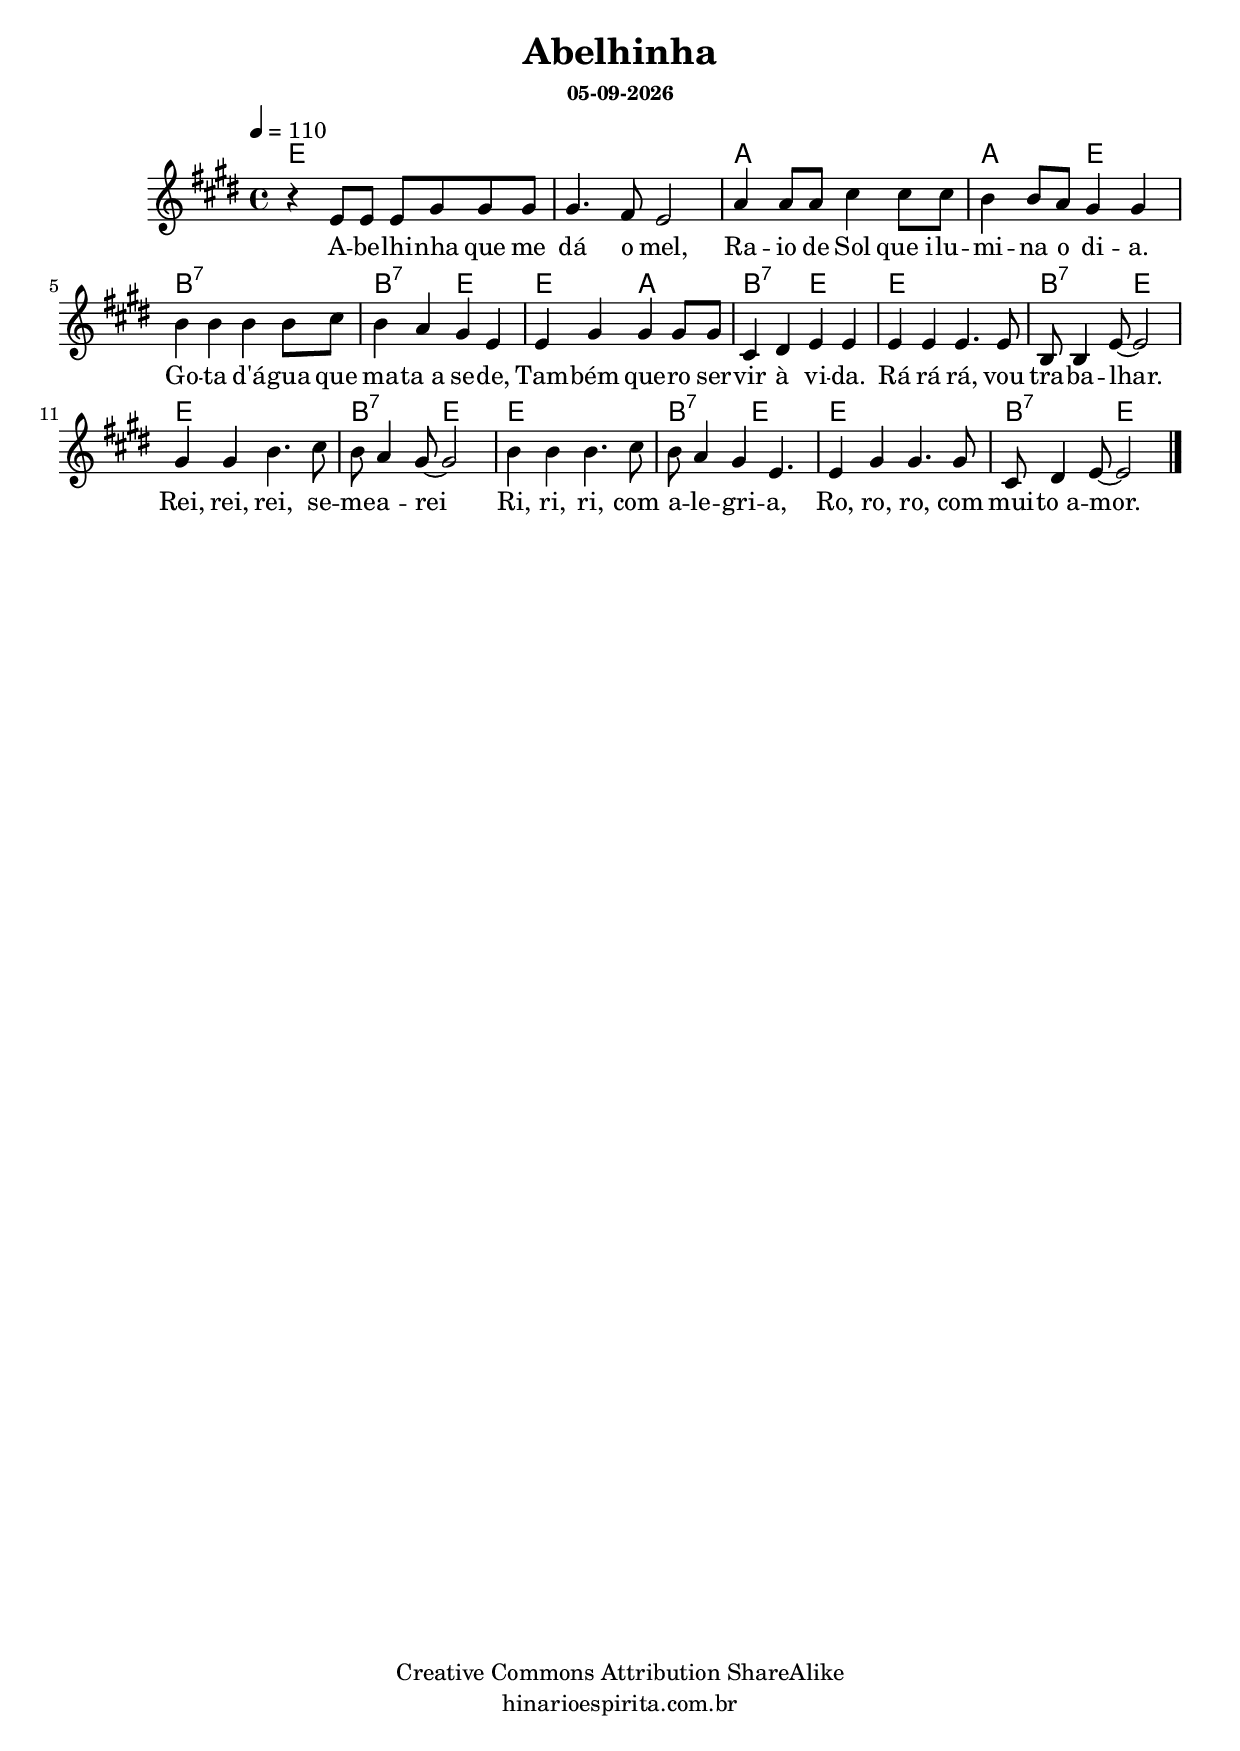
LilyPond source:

\version "2.16.0"
\pointAndClickOff

\header {
  title = "Abelhinha"
  subsubtitle = #(strftime "%d-%m-%Y" (localtime (current-time)))
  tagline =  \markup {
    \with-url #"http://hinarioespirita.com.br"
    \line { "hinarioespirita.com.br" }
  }
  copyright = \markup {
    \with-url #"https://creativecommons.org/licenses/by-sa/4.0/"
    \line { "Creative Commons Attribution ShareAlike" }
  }
}

melodia = \relative c' {
  \key e \major
  \time 4/4
  \tempo 4 = 110
  \clef treble

  % 1
  r4 e8 e e gis gis gis | gis4. fis8 e2 | 
  a4 a8 a cis4 cis8 cis | b4 b8 a gis4 gis |
  b4 b b b8 cis | b4 a gis e |
  e gis gis gis8 gis | cis,4 dis e e |
  e e e4. e8 | b8 b4 e8~ e2 |
  gis4 gis b4. cis8 | b a4 gis8~ gis2 |
  b4 b b4. cis8 | b8 a4 gis e4. |
  e4 gis gis4. gis8 | cis,8 dis4 e8~ e2 \bar "|."
}

letra = \lyricmode {
  A -- be -- lhi -- nha que me dá o mel,  
  Ra -- io de Sol que_i -- lu -- mi -- na o di -- a.  
  Go -- ta d'á -- gua que ma -- ta_a se -- de,  
  Tam -- bém que -- ro ser -- vir à vi -- da.  
    
  Rá rá rá, vou tra -- ba -- lhar.  
  Rei, rei, rei, se -- me -- a -- rei  
  Ri, ri, ri, com a -- le -- gri -- a,  
  Ro, ro, ro, com mui -- to_a -- mor.    
}

harmonia = \chordmode {
  \set majorSevenSymbol = \markup { 7M }
  \repeat percent 2 {e1}
  a~ a2 e
  b1:7~ b2:7 e~ e a b:7 e~
  e1 b2:7 e2~
  e1 b2:7 e2~
  e1 b2:7 e2~
  e1 b2:7 e2~
}

\score {
  <<
    \new ChordNames { \harmonia }
    \new Staff <<
      \new Voice = "melodia" { \melodia }
      \lyricsto "melodia" \new Lyrics \letra
      \set Staff.midiInstrument = #"acoustic grand"
    >>
  >>
  \layout {}
  \midi {}
}
